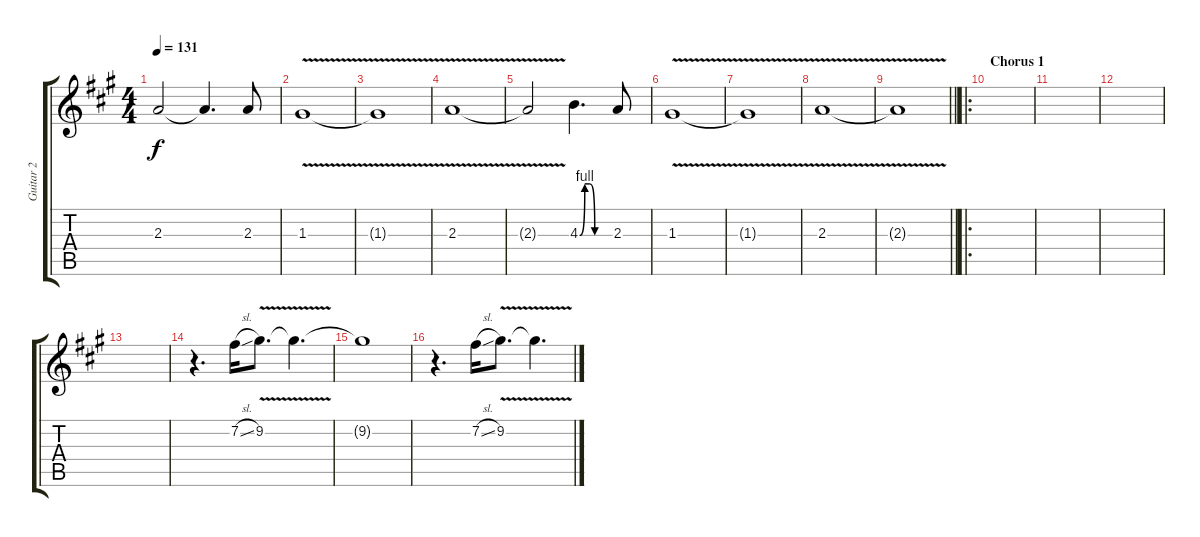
\track ("Guitar 2" "Guitar 2") {instrument distortionguitar}
\staff {score tabs}
\tuning (E4 B3 G3 D3 A2 E2) {hide}
\ts (4 4)
\tempo 131
\clef g2
\ks a
2.3{t}.2{dy f} 2.3{t}.4{d} 2.3.8 |
1.3{v}.1 |
1.3{t}.1 |
2.3{v}.1 |
2.3{t}.2 4.3{be (custom 0 0 10 4 20 4 30 0 60 0)}.4{d} 2.3.8 |
1.3{v}.1 |
1.3{t}.1 |
2.3{v}.1 |
\barLineRight lightlight
2.3{t}.1 |
\ro
\section ("" "Chorus 1")
|
|
|
|
r.4{d} 7.2{sl}.16 9.2{v}.8{d} 9.2{t}.4{d} |
9.2{t}.1 |
r.4{d} 7.2{sl}.16 9.2{v}.8{d} 9.2{t}.4{d}
